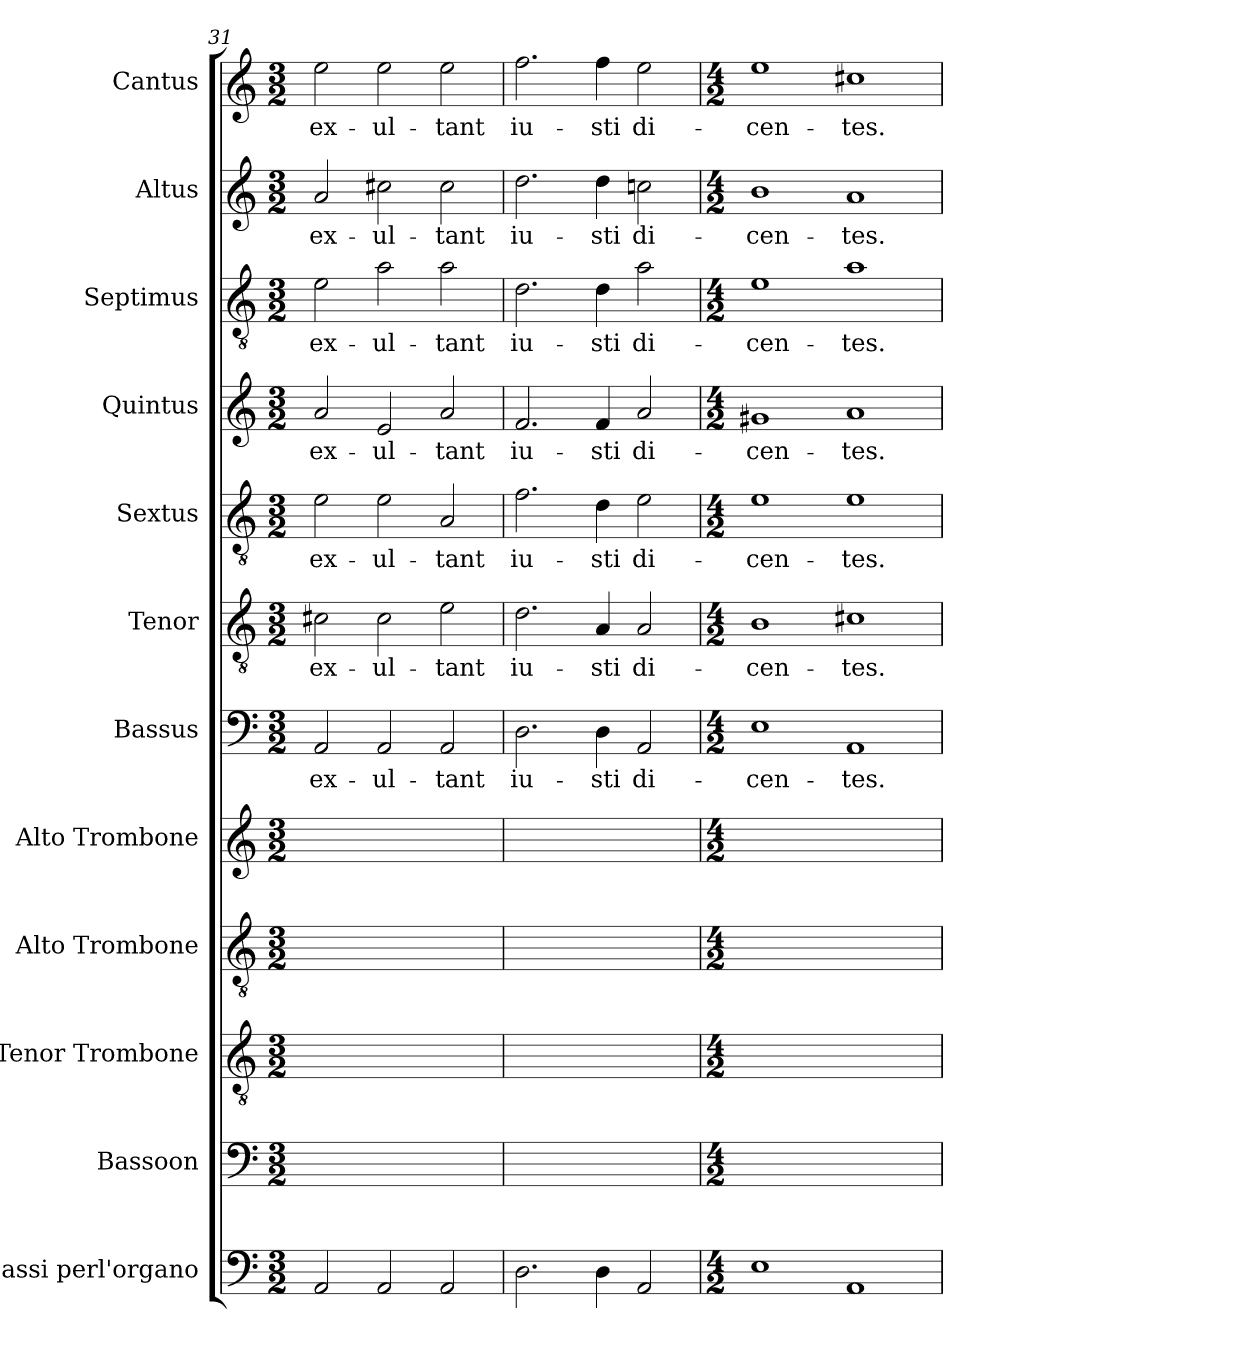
**kern	**kern	**text	**kern	**text	**kern	**text	**kern	**text	**kern	**text	**kern	**text	**kern	**text	**kern	**text	**kern	**text	**kern	**text	**kern	**text
*part12	*part11	*part11	*part10	*part10	*part9	*part9	*part8	*part8	*part7	*part7	*part6	*part6	*part5	*part5	*part4	*part4	*part3	*part3	*part2	*part2	*part1	*part1
*staff12	*staff11	*staff11	*staff10	*staff10	*staff9	*staff9	*staff8	*staff8	*staff7	*staff7	*staff6	*staff6	*staff5	*staff5	*staff4	*staff4	*staff3	*staff3	*staff2	*staff2	*staff1	*staff1
*I"Bassi perl'organo	*I"Bassoon	*	*I"Tenor Trombone	*	*I"Alto Trombone	*	*I"Alto Trombone	*	*I"Bassus	*	*I"Tenor	*	*I"Sextus	*	*I"Quintus	*	*I"Septimus	*	*I"Altus	*	*I"Cantus	*
*	*I'Bsn.	*	*I'Tbn.	*	*I'A. Tbn.	*	*I'A. Tbn.	*	*I'B.	*	*I'T.	*	*	*	*	*	*	*	*I'A.	*	*I'C.	*
*clefF4	*clefF4	*	*clefGv2	*	*clefGv2	*	*clefG2	*	*clefF4	*	*clefGv2	*	*clefGv2	*	*clefG2	*	*clefGv2	*	*clefG2	*	*clefG2	*
*	*	*	*	*	*	*	*	*	*	*	*ITrd7c12	*	*ITrd7c12	*	*	*	*ITrd7c12	*	*	*	*	*
*k[]	*k[]	*	*k[]	*	*k[]	*	*k[]	*	*k[]	*	*k[]	*	*k[]	*	*k[]	*	*k[]	*	*k[]	*	*k[]	*
*a:	*a:	*	*a:	*	*a:	*	*a:	*	*a:	*	*a:	*	*a:	*	*a:	*	*a:	*	*a:	*	*a:	*
*M3/2	*M3/2	*	*M3/2	*	*M3/2	*	*M3/2	*	*M3/2	*	*M3/2	*	*M3/2	*	*M3/2	*	*M3/2	*	*M3/2	*	*M3/2	*
=31	=31	=31	=31	=31	=31	=31	=31	=31	=31	=31	=31	=31	=31	=31	=31	=31	=31	=31	=31	=31	=31	=31
!	!	!	!	!	!	!	!	!	!	!LO:LY:b	!	!LO:LY:b	!	!LO:LY:b	!	!LO:LY:b	!	!LO:LY:b	!	!LO:LY:b	!	!LO:LY:b
2AA/	2AA/yy	ex-	2C#/yy	ex-	2E/yy	ex-	2a/yy	ex-	2AA/	ex-	2C#X\	ex-	2E\	ex-	2a/	ex-	2E\	ex-	2a/	ex-	2ee\	ex-
!	!	!	!	!	!	!	!	!	!	!LO:LY:b	!	!LO:LY:b	!	!LO:LY:b	!	!LO:LY:b	!	!LO:LY:b	!	!LO:LY:b	!	!LO:LY:b
2AA/	2AA/yy	-ul-	2C#/yy	-ul-	2E/yy	-ul-	2e/yy	-ul-	2AA/	-ul-	2C#\	-ul-	2E\	-ul-	2e/	-ul-	2A\	-ul-	2cc#X\	-ul-	2ee\	-ul-
!	!	!	!	!	!	!	!	!	!	!LO:LY:b	!	!LO:LY:b	!	!LO:LY:b	!	!LO:LY:b	!	!LO:LY:b	!	!LO:LY:b	!	!LO:LY:b
2AA/	2AA/yy	-tant	2E/yy	-tant	2AA/yy	-tant	2a/yy	-tant	2AA/	-tant	2E\	-tant	2AA/	-tant	2a/	-tant	2A\	-tant	2cc#\	-tant	2ee\	-tant
=32	=32	=32	=32	=32	=32	=32	=32	=32	=32	=32	=32	=32	=32	=32	=32	=32	=32	=32	=32	=32	=32	=32
!	!	!	!	!	!	!	!	!	!	!LO:LY:b	!	!LO:LY:b	!	!LO:LY:b	!	!LO:LY:b	!	!LO:LY:b	!	!LO:LY:b	!	!LO:LY:b
2.D\	2.D\yy	iu-	2.D/yy	iu-	2.F/yy	iu-	2.f/yy	iu-	2.D\	iu-	2.D\	iu-	2.F\	iu-	2.f/	iu-	2.D\	iu-	2.dd\	iu-	2.ff\	iu-
!	!	!	!	!	!	!	!	!	!	!LO:LY:b	!	!LO:LY:b	!	!LO:LY:b	!	!LO:LY:b	!	!LO:LY:b	!	!LO:LY:b	!	!LO:LY:b
4D\	4D\yy	-sti	4AA/yy	-sti	4D/yy	-sti	4f/yy	-sti	4D\	-sti	4AA/	-sti	4D\	-sti	4f/	-sti	4D\	-sti	4dd\	-sti	4ff\	-sti
!	!	!	!	!	!	!	!	!	!	!LO:LY:b	!	!LO:LY:b	!	!LO:LY:b	!	!LO:LY:b	!	!LO:LY:b	!	!LO:LY:b	!	!LO:LY:b
2AA/	2AA/yy	di-	2AA/yy	di-	2E/yy	di-	2a/yy	di-	2AA/	di-	2AA/	di-	2E\	di-	2a/	di-	2A\	di-	2ccn\	di-	2ee\	di-
=33	=33	=33	=33	=33	=33	=33	=33	=33	=33	=33	=33	=33	=33	=33	=33	=33	=33	=33	=33	=33	=33	=33
*M4/2	*M4/2	*	*M4/2	*	*M4/2	*	*M4/2	*	*M4/2	*	*M4/2	*	*M4/2	*	*M4/2	*	*M4/2	*	*M4/2	*	*M4/2	*
!	!	!	!	!	!	!	!	!	!	!LO:LY:b	!	!LO:LY:b	!	!LO:LY:b	!	!LO:LY:b	!	!LO:LY:b	!	!LO:LY:b	!	!LO:LY:b
1E	1Eyy	-cen-	1BByy	-cen-	1Eyy	-cen-	1g#yy	-cen-	1E	-cen-	1BB	-cen-	1E	-cen-	1g#X	-cen-	1E	-cen-	1b	-cen-	1ee	-cen-
!	!	!	!	!	!	!	!	!	!	!LO:LY:b	!	!LO:LY:b	!	!LO:LY:b	!	!LO:LY:b	!	!LO:LY:b	!	!LO:LY:b	!	!LO:LY:b
1AA	1AAyy	-tes.	1C#yy	-tes.	1Eyy	-tes.	1ayy	-tes.	1AA	-tes.	1C#X	-tes.	1E	-tes.	1a	-tes.	1A	-tes.	1a	-tes.	1cc#X	-tes.
=	=	=	=	=	=	=	=	=	=	=	=	=	=	=	=	=	=	=	=	=	=	=
*-	*-	*-	*-	*-	*-	*-	*-	*-	*-	*-	*-	*-	*-	*-	*-	*-	*-	*-	*-	*-	*-	*-
